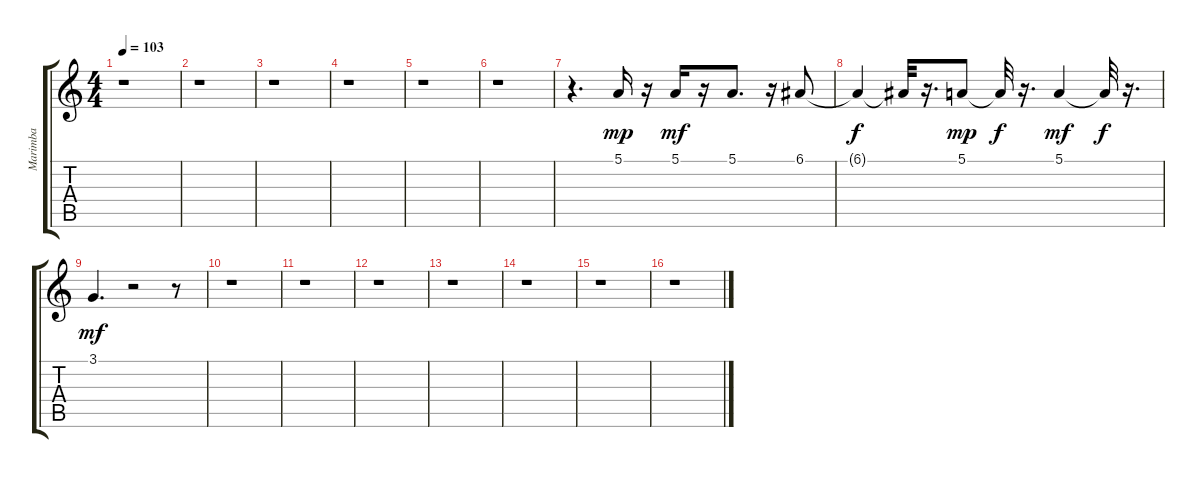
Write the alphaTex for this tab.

\track ("Marimba" "Marimba") {instrument marimba}
\staff {score tabs}
\tuning (E4 B3 G3 D3 A2 E2) {hide}
\ts (4 4)
\tempo 103
\clef g2
\ks c
r.1{dy mp} |
r.1 |
r.1 |
r.1 |
r.1 |
r.1 |
r.4{d} 5.1.16 r.16 5.1.16{dy mf} r.16 5.1.8{d} r.16 6.1.8 |
6.1{t}.4{dy f} 6.1{t}.32 r.16{d} 5.1.8{dy mp} 5.1{t}.32{dy f} r.16{d} 5.1.4{dy mf} 5.1{t}.32{dy f} r.16{d} |
3.1.4{d dy mf} r.2 r.8 |
r.1 |
r.1 |
r.1 |
r.1 |
r.1 |
r.1 |
r.1
